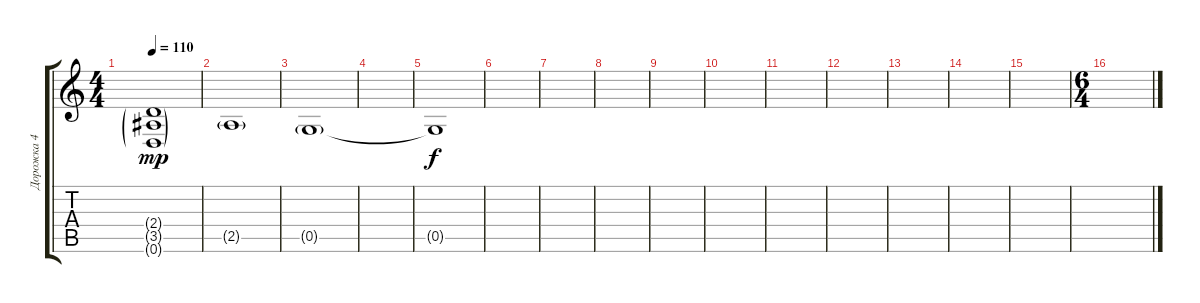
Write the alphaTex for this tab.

\track ("Дорожка 4" "Дорожка 4") {instrument distortionguitar}
\staff {score tabs}
\tuning (D4 A3 F3 C3 G2 D2) {hide}
\ts (4 4)
\tempo 110
\clef g2
\ks c
(2.4{g} 3.5{g} 0.6{g}).1{dy mp} |
2.5{g}.1 |
0.5{g}.1 |
|
0.5{t}.1{dy f} |
|
|
|
|
|
|
|
|
|
|
\ts (6 4)
